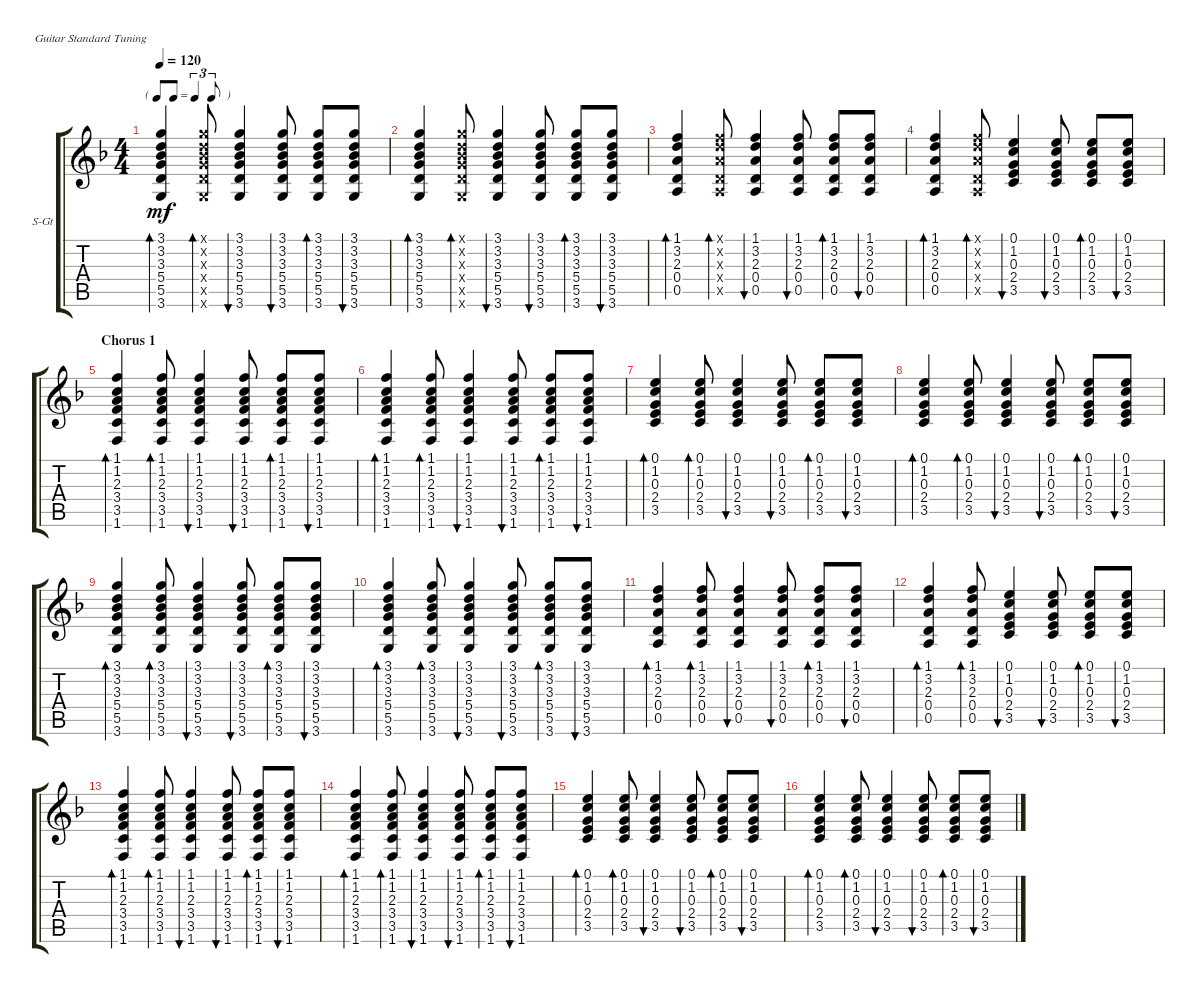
\defaultSystemsLayout 4
\bracketExtendMode groupsimilarinstruments
\firstSystemTrackNameOrientation horizontal
\otherSystemsTrackNameOrientation horizontal
\track ("Steel Guitar" "S-Gt") {instrument acousticguitarsteel}
\staff {score tabs}
\tuning (E4 B3 G3 D3 A2 E2)
\ts (4 4)
\tf triplet8th
\tempo 120
\clef g2
\ks f
(3.6 5.5 5.4 3.3 3.2 3.1).4{bd 30 dy mf} (3.6{x} 5.5{x} 5.4{x} 3.3{x} 3.2{x} 3.1{x}).8{bd 30} (3.6 5.5 5.4 3.3 3.2 3.1).4{bu 30} (3.6 5.5 5.4 3.3 3.2 3.1).8{bu 30} (3.6 5.5 5.4 3.3 3.2 3.1).8{bd 30} (3.6 5.5 5.4 3.3 3.2 3.1).8{bu 30} |
(3.6 5.5 5.4 3.3 3.2 3.1).4{bd 30} (3.6{x} 5.5{x} 5.4{x} 3.3{x} 3.2{x} 3.1{x}).8{bd 30} (3.6 5.5 5.4 3.3 3.2 3.1).4{bu 30} (3.6 5.5 5.4 3.3 3.2 3.1).8{bu 30} (3.6 5.5 5.4 3.3 3.2 3.1).8{bd 30} (3.6 5.5 5.4 3.3 3.2 3.1).8{bu 30} |
(0.5 0.4 2.3 3.2 1.1).4{bd 30} (0.5{x} 0.4{x} 2.3{x} 3.2{x} 1.1{x}).8{bd 30} (0.5 0.4 2.3 3.2 1.1).4{bu 30} (0.5 0.4 2.3 3.2 1.1).8{bu 30} (0.5 0.4 2.3 3.2 1.1).8{bd 30} (0.5 0.4 2.3 3.2 1.1).8{bu 30} |
(0.5 0.4 2.3 3.2 1.1).4{bd 30} (0.5{x} 0.4{x} 2.3{x} 3.2{x} 1.1{x}).8{bd 30} (3.5 2.4 0.3 1.2 0.1).4{bu 30} (3.5 2.4 0.3 1.2 0.1).8{bu 30} (3.5 2.4 0.3 1.2 0.1).8{bd 30} (3.5 2.4 0.3 1.2 0.1).8{bu 30} |
\section ("" "Chorus 1")
(1.6 3.5 3.4 2.3 1.2 1.1).4{bd 30} (1.6 3.5 3.4 2.3 1.2 1.1).8{bd 30} (1.6 3.5 3.4 2.3 1.2 1.1).4{bu 30} (1.6 3.5 3.4 2.3 1.2 1.1).8{bu 30} (1.6 3.5 3.4 2.3 1.2 1.1).8{bd 30} (1.6 3.5 3.4 2.3 1.2 1.1).8{bu 30} |
(1.6 3.5 3.4 2.3 1.2 1.1).4{bd 30} (1.6 3.5 3.4 2.3 1.2 1.1).8{bd 30} (1.6 3.5 3.4 2.3 1.2 1.1).4{bu 30} (1.6 3.5 3.4 2.3 1.2 1.1).8{bu 30} (1.6 3.5 3.4 2.3 1.2 1.1).8{bd 30} (1.6 3.5 3.4 2.3 1.2 1.1).8{bu 30} |
(3.5 2.4 0.3 1.2 0.1).4{bd 30} (3.5 2.4 0.3 1.2 0.1).8{bd 30} (3.5 2.4 0.3 1.2 0.1).4{bu 30} (3.5 2.4 0.3 1.2 0.1).8{bu 30} (3.5 2.4 0.3 1.2 0.1).8{bd 30} (3.5 2.4 0.3 1.2 0.1).8{bu 30} |
(3.5 2.4 0.3 1.2 0.1).4{bd 30} (3.5 2.4 0.3 1.2 0.1).8{bd 30} (3.5 2.4 0.3 1.2 0.1).4{bu 30} (3.5 2.4 0.3 1.2 0.1).8{bu 30} (3.5 2.4 0.3 1.2 0.1).8{bd 30} (3.5 2.4 0.3 1.2 0.1).8{bu 30} |
(3.6 5.5 5.4 3.3 3.2 3.1).4{bd 30} (3.6 5.5 5.4 3.3 3.2 3.1).8{bd 30} (3.6 5.5 5.4 3.3 3.2 3.1).4{bu 30} (3.6 5.5 5.4 3.3 3.2 3.1).8{bu 30} (3.6 5.5 5.4 3.3 3.2 3.1).8{bd 30} (3.6 5.5 5.4 3.3 3.2 3.1).8{bu 30} |
(3.6 5.5 5.4 3.3 3.2 3.1).4{bd 30} (3.6 5.5 5.4 3.3 3.2 3.1).8{bd 30} (3.6 5.5 5.4 3.3 3.2 3.1).4{bu 30} (3.6 5.5 5.4 3.3 3.2 3.1).8{bu 30} (3.6 5.5 5.4 3.3 3.2 3.1).8{bd 30} (3.6 5.5 5.4 3.3 3.2 3.1).8{bu 30} |
(0.5 0.4 2.3 3.2 1.1).4{bd 30} (0.5 0.4 2.3 3.2 1.1).8{bd 30} (0.5 0.4 2.3 3.2 1.1).4{bu 30} (0.5 0.4 2.3 3.2 1.1).8{bu 30} (0.5 0.4 2.3 3.2 1.1).8{bd 30} (0.5 0.4 2.3 3.2 1.1).8{bu 30} |
(0.5 0.4 2.3 3.2 1.1).4{bd 30} (0.5 0.4 2.3 3.2 1.1).8{bd 30} (3.5 2.4 0.3 1.2 0.1).4{bu 30} (3.5 2.4 0.3 1.2 0.1).8{bu 30} (3.5 2.4 0.3 1.2 0.1).8{bd 30} (3.5 2.4 0.3 1.2 0.1).8{bu 30} |
(1.6 3.5 3.4 2.3 1.2 1.1).4{bd 30} (1.6 3.5 3.4 2.3 1.2 1.1).8{bd 30} (1.6 3.5 3.4 2.3 1.2 1.1).4{bu 30} (1.6 3.5 3.4 2.3 1.2 1.1).8{bu 30} (1.6 3.5 3.4 2.3 1.2 1.1).8{bd 30} (1.6 3.5 3.4 2.3 1.2 1.1).8{bu 30} |
(1.6 3.5 3.4 2.3 1.2 1.1).4{bd 30} (1.6 3.5 3.4 2.3 1.2 1.1).8{bd 30} (1.6 3.5 3.4 2.3 1.2 1.1).4{bu 30} (1.6 3.5 3.4 2.3 1.2 1.1).8{bu 30} (1.6 3.5 3.4 2.3 1.2 1.1).8{bd 30} (1.6 3.5 3.4 2.3 1.2 1.1).8{bu 30} |
(3.5 2.4 0.3 1.2 0.1).4{bd 30} (3.5 2.4 0.3 1.2 0.1).8{bd 30} (3.5 2.4 0.3 1.2 0.1).4{bu 30} (3.5 2.4 0.3 1.2 0.1).8{bu 30} (3.5 2.4 0.3 1.2 0.1).8{bd 30} (3.5 2.4 0.3 1.2 0.1).8{bu 30} |
(3.5 2.4 0.3 1.2 0.1).4{bd 30} (3.5 2.4 0.3 1.2 0.1).8{bd 30} (3.5 2.4 0.3 1.2 0.1).4{bu 30} (3.5 2.4 0.3 1.2 0.1).8{bu 30} (3.5 2.4 0.3 1.2 0.1).8{bd 30} (3.5 2.4 0.3 1.2 0.1).8{bu 30}
